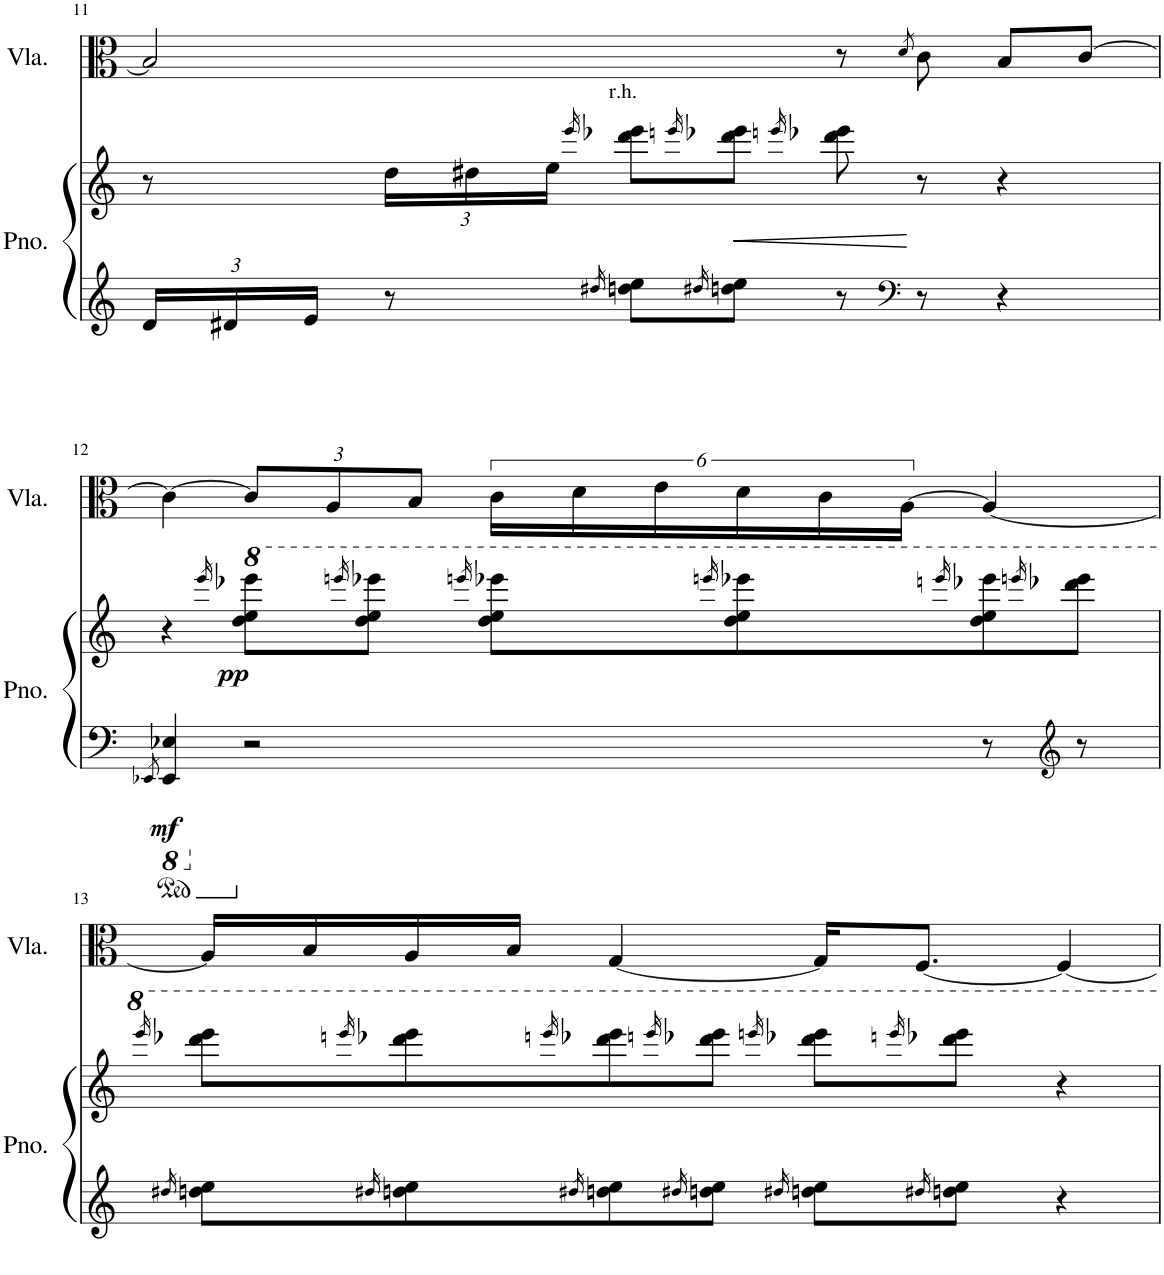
**kern	**kern	**dynam	**kern
*part2	*part2	*part2	*part1
*staff3	*staff2	*staff2/3	*staff1
*I"Piano	*	*	*I"Viola
*I'Pno.	*	*	*I'Vla.
!!LO:PB:g=z
*clefG2	*clefG2	*	*clefC3
*k[]	*k[]	*	*k[]
*M4/4	*M4/4	*	*M4/4
*Xbrackettup	*	*	*
=11	=11	=11	=11
24d/LL	8r	.	2B/]
24d#X/	.	.	.
24e/JJ	.	.	.
*	*Xbrackettup	*	*
8r	24dd\LL	.	.
.	24dd#X\	.	.
.	24ee\JJ	.	.
16qdd#X/	16qeee/	.	.
!	!LO:TX:a:t=r.h.	!	!
8ddn\ 8ee\L	8ddd\ 8eee-X\L	.	.
16qdd#X/	16qeeen/	.	.
8ddn\ 8ee\J	8ddd\ 8eee-X\J	.	.
.	16qeeen/	.	.
8r	8ddd\ 8eee-X\	.	8r
*clefF4	*	*	*
.	.	.	8qd/
8r	8r	.	8c\
4r	4r	.	8B/L
.	.	.	[8c/J
!!LO:LB:g=z
=12	=12	=12	=12
8qEEE-X/	.	.	.
!	!	!LO:DY:b=2	!
4EEE-/ 4EE-X/	4r	mf	4c\_
.	16qeeee/	.	.
*	*	*	*Xbrackettup
!	!	!LO:DY:b	!
2r	8ddd\ 8eee\ 8eeee-X\L	pp	12c/L]
.	.	.	12A/
.	16qeeeen/	.	.
.	8ddd\ 8eee\ 8eeee-X\J	.	.
.	.	.	12B/J
.	16qeeeen/	.	.
*	*	*	*brackettup
.	8ddd\ 8eee\ 8eeee-X\L	.	24c\LL
.	.	.	24d\
.	.	.	24e\
.	16qeeeen/	.	.
.	8ddd\ 8eee\ 8eeee-X\	.	24d\
.	.	.	24c\
.	.	.	[24A\JJ
.	16qeeeen/	.	.
8r	8ddd\ 8eee\ 8eeee-X\	.	4A/_
*clefG2	*	*	*
.	16qeeeen/	.	.
8r	8dddd\ 8eeee-X\J	.	.
!!LO:LB:g=z
=13	=13	=13	=13
16qdd#X/	16qeeee/	.	.
8ddn\ 8ee\L	8dddd\ 8eeee-X\L	.	16A/LL]
.	.	.	16B/
16qdd#X/	16qeeeen/	.	.
8ddn\ 8ee\	8dddd\ 8eeee-X\	.	16A/
.	.	.	16B/JJ
16qdd#X/	16qeeeen/	.	.
8ddn\ 8ee\	8dddd\ 8eeee-X\	.	[4G/
16qdd#X/	16qeeeen/	.	.
8ddn\ 8ee\J	8dddd\ 8eeee-X\J	.	.
16qdd#X/	16qeeeen/	.	.
8ddn\ 8ee\L	8dddd\ 8eeee-X\L	.	16G/KL]
.	.	.	[8.F/J
16qdd#X/	16qeeeen/	.	.
8ddn\ 8ee\J	8dddd\ 8eeee-X\J	.	.
4r	4r	.	4F/_
=	=	=	=
*-	*-	*-	*-
